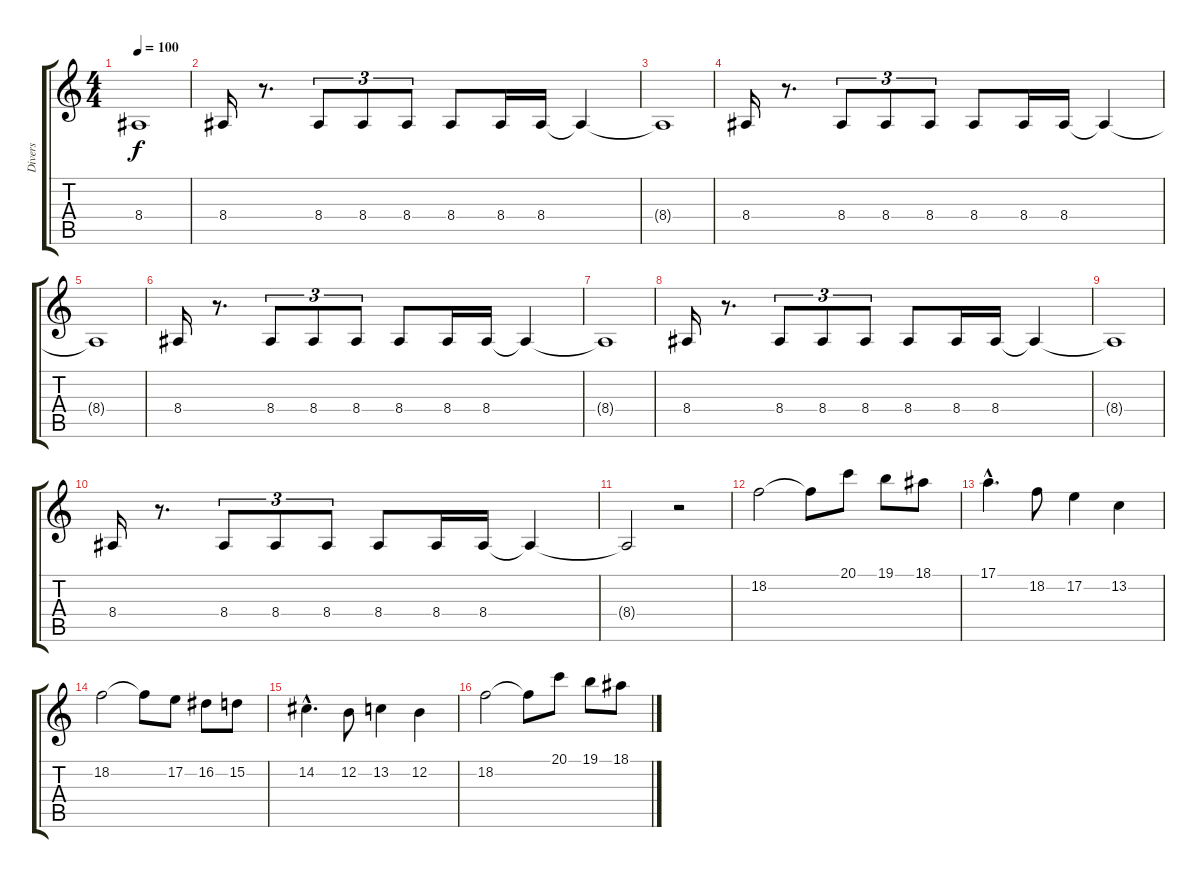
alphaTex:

\track ("Divers" "Divers") {instrument fx8scifi}
\staff {score tabs}
\tuning (E4 B3 G3 D3 A2 E2) {hide}
\ts (4 4)
\tempo 100
\clef g2
\ks c
8.4{t}.1{dy f} |
8.4.16 r.8{d} 8.4.8{tu (3 2)} 8.4.8{tu (3 2)} 8.4.8{tu (3 2)} 8.4.8 8.4.16 8.4.16 8.4{t}.4 |
8.4{t}.1 |
8.4.16 r.8{d} 8.4.8{tu (3 2)} 8.4.8{tu (3 2)} 8.4.8{tu (3 2)} 8.4.8 8.4.16 8.4.16 8.4{t}.4 |
8.4{t}.1 |
8.4.16 r.8{d} 8.4.8{tu (3 2)} 8.4.8{tu (3 2)} 8.4.8{tu (3 2)} 8.4.8 8.4.16 8.4.16 8.4{t}.4 |
8.4{t}.1 |
8.4.16 r.8{d} 8.4.8{tu (3 2)} 8.4.8{tu (3 2)} 8.4.8{tu (3 2)} 8.4.8 8.4.16 8.4.16 8.4{t}.4 |
8.4{t}.1 |
8.4.16 r.8{d} 8.4.8{tu (3 2)} 8.4.8{tu (3 2)} 8.4.8{tu (3 2)} 8.4.8 8.4.16 8.4.16 8.4{t}.4 |
8.4{t}.2 r.2 |
18.2.2 18.2{t}.8 20.1.8 19.1.8 18.1.8 |
17.1{hac}.4{d} 18.2.8 17.2.4 13.2.4 |
18.2.2 18.2{t}.8 17.2.8 16.2.8 15.2.8 |
14.2{hac}.4{d} 12.2.8 13.2.4 12.2.4 |
18.2.2 18.2{t}.8 20.1.8 19.1.8 18.1.8
